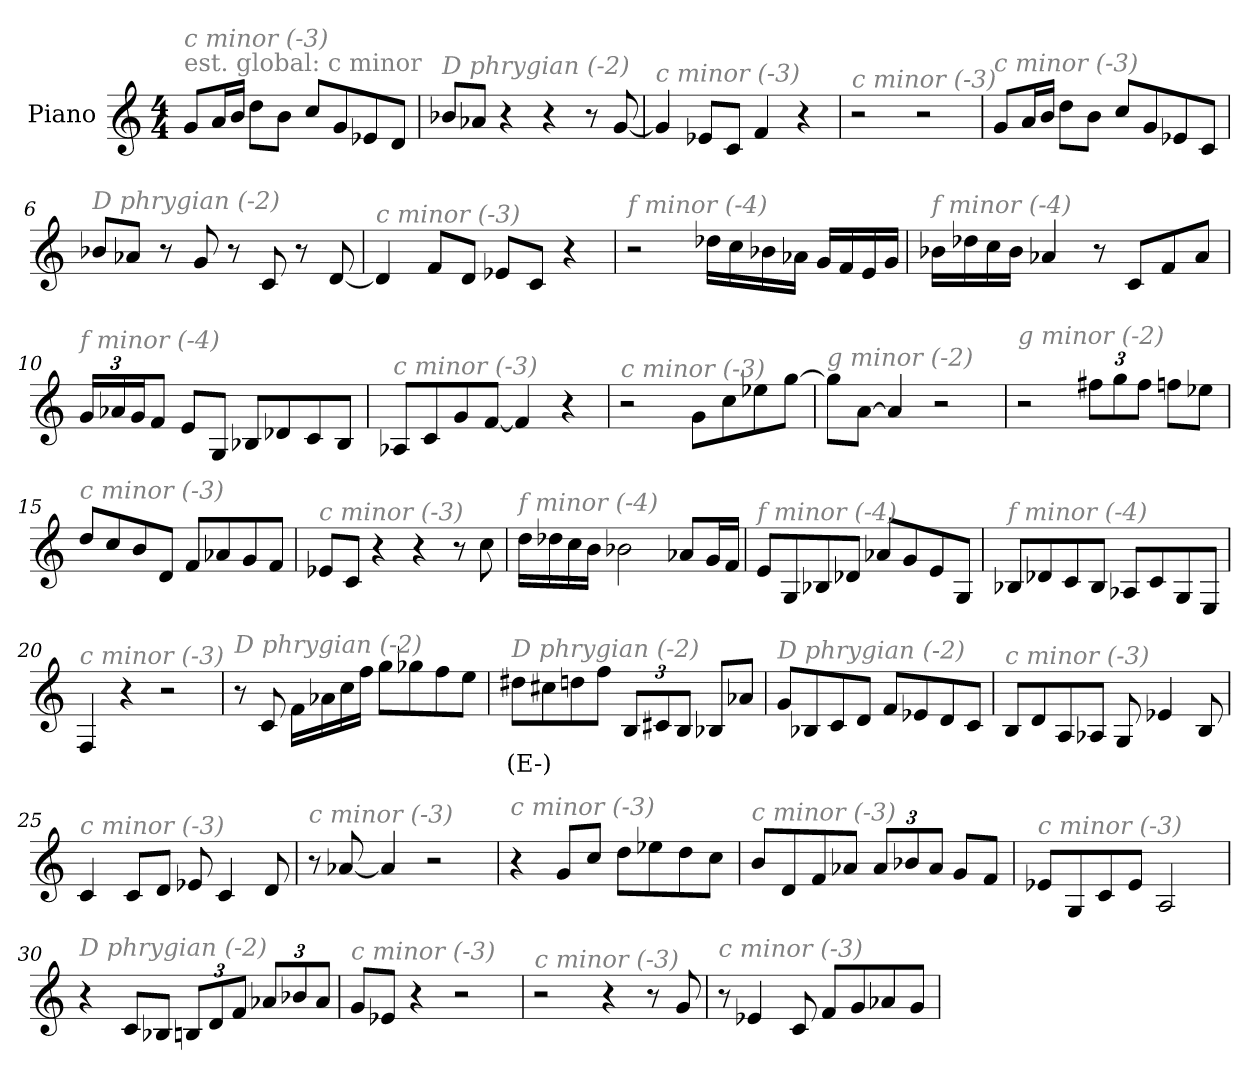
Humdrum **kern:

**kern	**text
*part1	*part1
*staff1	*staff1
*I"Piano	*
*I'Pno	*
*clefG2	*
*k[]	*
*M4/4	*
*MM224	*
=1	=1
!LO:TX:a:color=#808080:t=est. global&colon; c minor	!
!LO:TX:i:color=#808080:t=c minor (-3)	!
8g/L	.
16a/L	.
16b/JJ	.
8dd\L	.
8b\J	.
8cc/L	.
8g/	.
8e-X/	.
8d/J	.
=2	=2
!LO:TX:i:color=#808080:t=D phrygian (-2)	!
8b-X/L	.
8a-X/J	.
4r	.
4r	.
8r	.
[8g/	.
=3	=3
!LO:TX:i:color=#808080:t=c minor (-3)	!
4g/]	.
8e-X/L	.
8c/J	.
4f/	.
4r	.
=4	=4
!LO:TX:i:color=#808080:t=c minor (-3)	!
2r	.
2r	.
!!LO:LB:g=z
=5	=5
!LO:TX:i:color=#808080:t=c minor (-3)	!
8g/L	.
16a/L	.
16b/JJ	.
8dd\L	.
8b\J	.
8cc/L	.
8g/	.
8e-X/	.
8c/J	.
=6	=6
!LO:TX:i:color=#808080:t=D phrygian (-2)	!
8b-X/L	.
8a-X/J	.
8r	.
8g/	.
8r	.
8c/	.
8r	.
[8d/	.
=7	=7
!LO:TX:i:color=#808080:t=c minor (-3)	!
4d/]	.
8f/L	.
8d/J	.
8e-X/L	.
8c/J	.
4r	.
=8	=8
!LO:TX:i:color=#808080:t=f minor (-4)	!
2r	.
16dd-X\LL	.
16cc\	.
16b-X\	.
16a-X\JJ	.
16g/LL	.
16f/	.
16e/	.
16g/JJ	.
!!LO:LB:g=z
=9	=9
!LO:TX:i:color=#808080:t=f minor (-4)	!
16b-X\LL	.
16dd-X\	.
16cc\	.
16b-\JJ	.
4a-X/	.
8r	.
8c/L	.
8f/	.
8a-/J	.
=10	=10
*Xbrackettup	*
!LO:TX:i:color=#808080:t=f minor (-4)	!
24g/LL	.
24a-X/	.
24g/J	.
8f/J	.
8e/L	.
8G/J	.
8B-X/L	.
8d-X/	.
8c/	.
8B-/J	.
=11	=11
!LO:TX:i:color=#808080:t=c minor (-3)	!
8A-X/L	.
8c/	.
8g/	.
[8f/J	.
4f/]	.
4r	.
=12	=12
!LO:TX:i:color=#808080:t=c minor (-3)	!
2r	.
8g\L	.
8cc\	.
8ee-X\	.
[8gg\J	.
!!LO:LB:g=z
=13	=13
!LO:TX:i:color=#808080:t=g minor (-2)	!
8gg\L]	.
[8a\J	.
4a/]	.
2r	.
=14	=14
!LO:TX:i:color=#808080:t=g minor (-2)	!
2r	.
12ff#X\L	.
12gg\	.
12ff#\J	.
8ffn\L	.
8ee-X\J	.
=15	=15
!LO:TX:i:color=#808080:t=c minor (-3)	!
8dd/L	.
8cc/	.
8b/	.
8d/J	.
8f/L	.
8a-X/	.
8g/	.
8f/J	.
=16	=16
!LO:TX:i:color=#808080:t=c minor (-3)	!
8e-X/L	.
8c/J	.
4r	.
4r	.
8r	.
8cc\	.
!!LO:LB:g=z
=17	=17
!LO:TX:i:color=#808080:t=f minor (-4)	!
16dd\LL	.
16dd-X\	.
16cc\	.
16b\JJ	.
2b-X\	.
8a-X/L	.
16g/L	.
16f/JJ	.
=18	=18
!LO:TX:i:color=#808080:t=f minor (-4)	!
8e/L	.
8G/	.
8B-X/	.
8d-X/J	.
8a-X/L	.
8g/	.
8e/	.
8G/J	.
=19	=19
!LO:TX:i:color=#808080:t=f minor (-4)	!
8B-X/L	.
8d-X/	.
8c/	.
8B-/J	.
8A-X/L	.
8c/	.
8G/	.
8E/J	.
=20	=20
!LO:TX:i:color=#808080:t=c minor (-3)	!
4F/	.
4r	.
2r	.
!!LO:LB:g=z
=21	=21
!LO:TX:i:color=#808080:t=D phrygian (-2)	!
8r	.
8c/	.
16f\LL	.
16a-X\	.
16cc\	.
16ff\JJ	.
8gg\L	.
8gg-X\	.
8ff\	.
8ee\J	.
=22	=22
!LO:TX:i:color=#808080:t=D phrygian (-2)	!
8dd#Xi\L	(E-)
8cc#X\	.
8dd\	.
8ff\J	.
12B/L	.
12c#X/	.
12B/J	.
8B-X/L	.
8a-X/J	.
=23	=23
!LO:TX:i:color=#808080:t=D phrygian (-2)	!
8g/L	.
8B-X/	.
8c/	.
8d/J	.
8f/L	.
8e-X/	.
8d/	.
8c/J	.
!!LO:LB:g=z
=24	=24
!LO:TX:i:color=#808080:t=c minor (-3)	!
8B/L	.
8d/	.
8A/	.
8A-X/J	.
8G/	.
4e-X/	.
8B/	.
=25	=25
!LO:TX:i:color=#808080:t=c minor (-3)	!
4c/	.
8c/L	.
8d/J	.
8e-X/	.
4c/	.
8d/	.
=26	=26
!LO:TX:i:color=#808080:t=c minor (-3)	!
8r	.
[8a-X/	.
4a-/]	.
2r	.
=27	=27
!LO:TX:i:color=#808080:t=c minor (-3)	!
4r	.
8g/L	.
8cc/J	.
8dd\L	.
8ee-X\	.
8dd\	.
8cc\J	.
!!LO:LB:g=z
=28	=28
!LO:TX:i:color=#808080:t=c minor (-3)	!
8b/L	.
8d/	.
8f/	.
8a-X/J	.
12a-/L	.
12b-X/	.
12a-/J	.
8g/L	.
8f/J	.
=29	=29
!LO:TX:i:color=#808080:t=c minor (-3)	!
8e-X/L	.
8G/	.
8c/	.
8e-/J	.
2A/	.
=30	=30
!LO:TX:i:color=#808080:t=D phrygian (-2)	!
4r	.
8c/L	.
8B-X/J	.
12Bn/L	.
12d/	.
12f/J	.
12a-X/L	.
12b-X/	.
12a-/J	.
=31	=31
!LO:TX:i:color=#808080:t=c minor (-3)	!
8g/L	.
8e-X/J	.
4r	.
2r	.
=32	=32
!LO:TX:i:color=#808080:t=c minor (-3)	!
2r	.
4r	.
8r	.
8g/	.
!!LO:LB:g=z
=33	=33
!LO:TX:i:color=#808080:t=c minor (-3)	!
8r	.
4e-X/	.
8c/	.
8f/L	.
8g/	.
8a-X/	.
8g/J	.
=	=
*-	*-
